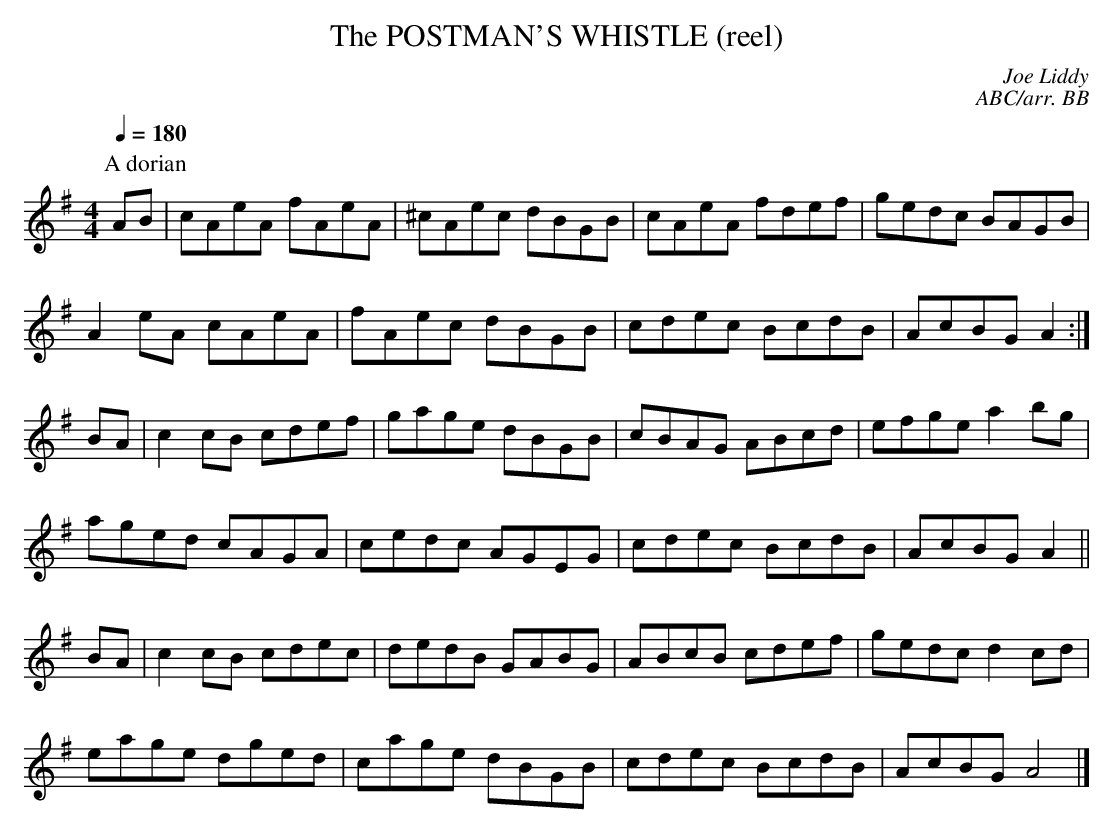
X:1
T:POSTMAN'S WHISTLE (reel), The
C:Joe Liddy
C:ABC/arr. BB
Q:1/4=180
L:1/8
M:4/4
K:G
P:A dorian
AB|cAeA fAeA|^cAec dBGB|cAeA fdef|gedc BAGB |
A2 eA cAeA|fAec dBGB|cdec BcdB|AcBG A2 :|
BA|c2 cB cdef|gage dBGB|cBAG ABcd|efge a2 bg |
aged cAGA|cedc AGEG|cdec BcdB|AcBG A2 ||
BA|c2 cB cdec|dedB GABG|ABcB cdef|gedc d2 cd |
eage dged|cage dBGB|cdec BcdB|AcBG A4 |]
